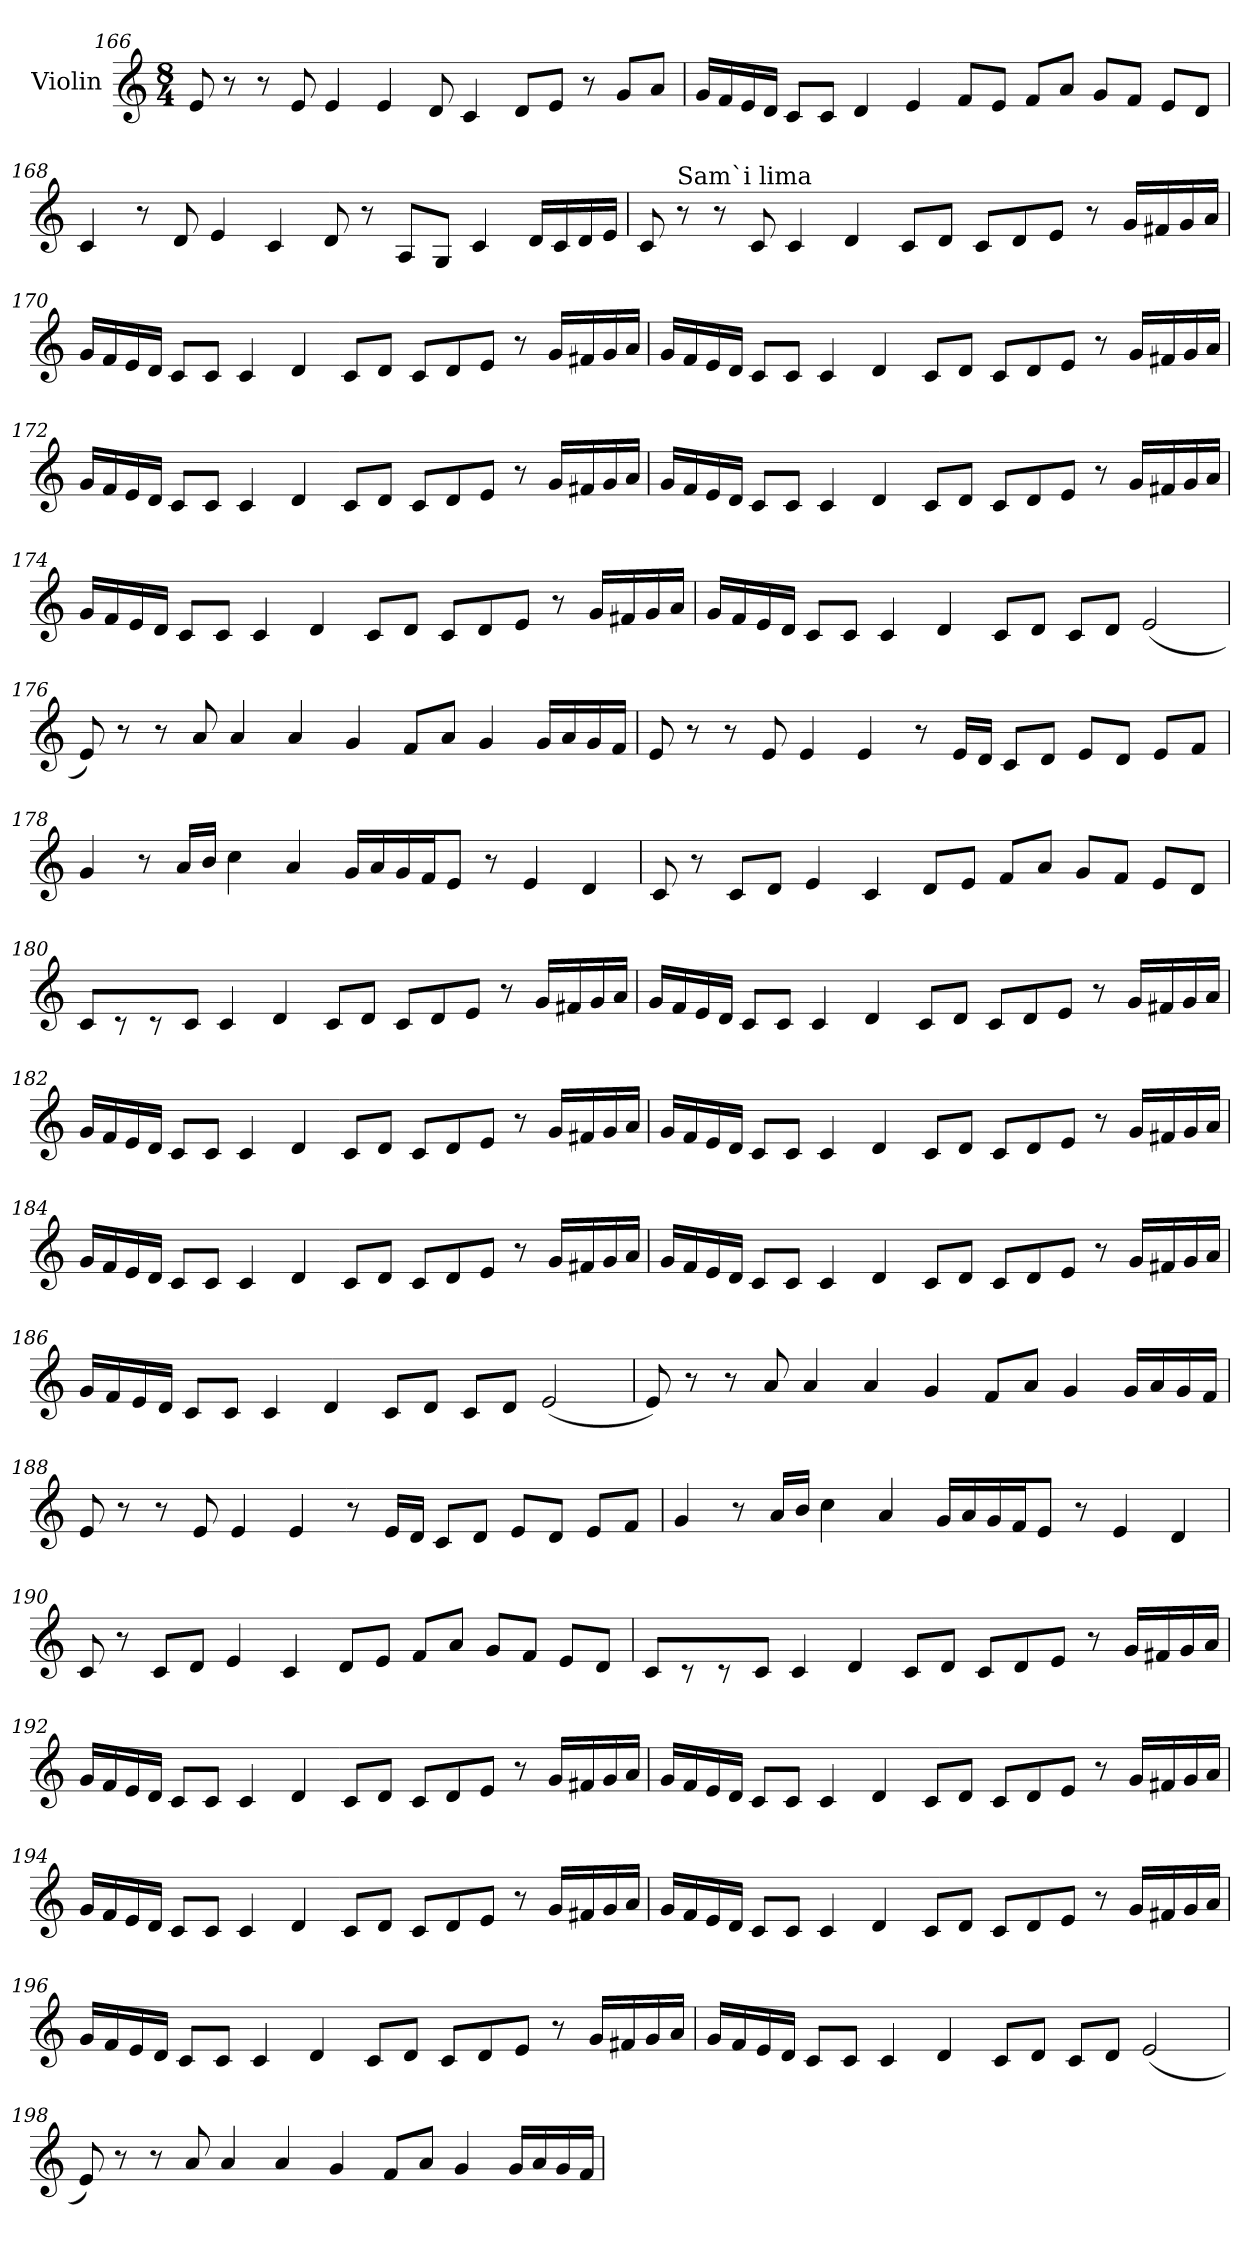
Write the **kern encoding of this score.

**kern
*part1
*staff1
*I"Violin
!!LO:LB:g=z
*clefG2
*k[]
*M8/4
=166
8e/
8r
8r
8e/
4e/
4e/
8d/
4c/
8d/L
8e/J
8r
8g/L
8a/J
=167
16g/LL
16f/
16e/
16d/JJ
8c/L
8c/J
4d/
4e/
8f/L
8e/J
8f/L
8a/J
8g/L
8f/J
8e/L
8d/J
!!LO:LB:g=z
=168
4c/
8r
8d/
4e/
4c/
8d/
8r
8A/L
8G/J
4c/
16d/LL
16c/
16d/
16e/JJ
=169
8c/
!LO:TX:a:t=Sam`i lima
8r
8r
8c/
4c/
4d/
8c/L
8d/J
8c/L
8d/
8e/J
8r
16g/LL
16f#X/
16g/
16a/JJ
!!LO:LB:g=z
=170
16g/LL
16f/
16e/
16d/JJ
8c/L
8c/J
4c/
4d/
8c/L
8d/J
8c/L
8d/
8e/J
8r
16g/LL
16f#X/
16g/
16a/JJ
!!LO:LB:g=z
=171
16g/LL
16f/
16e/
16d/JJ
8c/L
8c/J
4c/
4d/
8c/L
8d/J
8c/L
8d/
8e/J
8r
16g/LL
16f#X/
16g/
16a/JJ
!!LO:PB:g=z
=172
16g/LL
16f/
16e/
16d/JJ
8c/L
8c/J
4c/
4d/
8c/L
8d/J
8c/L
8d/
8e/J
8r
16g/LL
16f#X/
16g/
16a/JJ
!!LO:LB:g=z
=173
16g/LL
16f/
16e/
16d/JJ
8c/L
8c/J
4c/
4d/
8c/L
8d/J
8c/L
8d/
8e/J
8r
16g/LL
16f#X/
16g/
16a/JJ
!!LO:PB:g=z
=174
16g/LL
16f/
16e/
16d/JJ
8c/L
8c/J
4c/
4d/
8c/L
8d/J
8c/L
8d/
8e/J
8r
16g/LL
16f#X/
16g/
16a/JJ
=175
16g/LL
16f/
16e/
16d/JJ
8c/L
8c/J
4c/
4d/
8c/L
8d/J
8c/L
8d/J
(<2e/
!!LO:LB:g=z
=176
8e/)
8r
8r
8a/
4a/
4a/
4g/
8f/L
8a/J
4g/
16g/LL
16a/
16g/
16f/JJ
=177
8e/
8r
8r
8e/
4e/
4e/
8r
16e/LL
16d/JJ
8c/L
8d/J
8e/L
8d/J
8e/L
8f/J
!!LO:LB:g=z
=178
4g/
8r
16a/LL
16b/JJ
4cc\
4a/
16g/LL
16a/
16g/
16f/J
8e/J
8r
4e/
4d/
=179
8c/
8r
8c/L
8d/J
4e/
4c/
8d/L
8e/J
8f/L
8a/J
8g/L
8f/J
8e/L
8d/J
!!LO:LB:g=z
=180
8c/L
8r
8r
8c/J
4c/
4d/
8c/L
8d/J
8c/L
8d/
8e/J
8r
16g/LL
16f#X/
16g/
16a/JJ
=181
16g/LL
16f/
16e/
16d/JJ
8c/L
8c/J
4c/
4d/
8c/L
8d/J
8c/L
8d/
8e/J
8r
16g/LL
16f#X/
16g/
16a/JJ
!!LO:LB:g=z
=182
16g/LL
16f/
16e/
16d/JJ
8c/L
8c/J
4c/
4d/
8c/L
8d/J
8c/L
8d/
8e/J
8r
16g/LL
16f#X/
16g/
16a/JJ
!!LO:LB:g=z
=183
16g/LL
16f/
16e/
16d/JJ
8c/L
8c/J
4c/
4d/
8c/L
8d/J
8c/L
8d/
8e/J
8r
16g/LL
16f#X/
16g/
16a/JJ
!!LO:LB:g=z
=184
16g/LL
16f/
16e/
16d/JJ
8c/L
8c/J
4c/
4d/
8c/L
8d/J
8c/L
8d/
8e/J
8r
16g/LL
16f#X/
16g/
16a/JJ
!!LO:LB:g=z
=185
16g/LL
16f/
16e/
16d/JJ
8c/L
8c/J
4c/
4d/
8c/L
8d/J
8c/L
8d/
8e/J
8r
16g/LL
16f#X/
16g/
16a/JJ
!!LO:PB:g=z
=186
16g/LL
16f/
16e/
16d/JJ
8c/L
8c/J
4c/
4d/
8c/L
8d/J
8c/L
8d/J
(<2e/
=187
8e/)
8r
8r
8a/
4a/
4a/
4g/
8f/L
8a/J
4g/
16g/LL
16a/
16g/
16f/JJ
!!LO:LB:g=z
=188
8e/
8r
8r
8e/
4e/
4e/
8r
16e/LL
16d/JJ
8c/L
8d/J
8e/L
8d/J
8e/L
8f/J
=189
4g/
8r
16a/LL
16b/JJ
4cc\
4a/
16g/LL
16a/
16g/
16f/J
8e/J
8r
4e/
4d/
!!LO:PB:g=z
=190
8c/
8r
8c/L
8d/J
4e/
4c/
8d/L
8e/J
8f/L
8a/J
8g/L
8f/J
8e/L
8d/J
=191
8c/L
8r
8r
8c/J
4c/
4d/
8c/L
8d/J
8c/L
8d/
8e/J
8r
16g/LL
16f#X/
16g/
16a/JJ
!!LO:LB:g=z
=192
16g/LL
16f/
16e/
16d/JJ
8c/L
8c/J
4c/
4d/
8c/L
8d/J
8c/L
8d/
8e/J
8r
16g/LL
16f#X/
16g/
16a/JJ
!!LO:LB:g=z
=193
16g/LL
16f/
16e/
16d/JJ
8c/L
8c/J
4c/
4d/
8c/L
8d/J
8c/L
8d/
8e/J
8r
16g/LL
16f#X/
16g/
16a/JJ
!!LO:LB:g=z
=194
16g/LL
16f/
16e/
16d/JJ
8c/L
8c/J
4c/
4d/
8c/L
8d/J
8c/L
8d/
8e/J
8r
16g/LL
16f#X/
16g/
16a/JJ
!!LO:LB:g=z
=195
16g/LL
16f/
16e/
16d/JJ
8c/L
8c/J
4c/
4d/
8c/L
8d/J
8c/L
8d/
8e/J
8r
16g/LL
16f#X/
16g/
16a/JJ
!!LO:LB:g=z
=196
16g/LL
16f/
16e/
16d/JJ
8c/L
8c/J
4c/
4d/
8c/L
8d/J
8c/L
8d/
8e/J
8r
16g/LL
16f#X/
16g/
16a/JJ
=197
16g/LL
16f/
16e/
16d/JJ
8c/L
8c/J
4c/
4d/
8c/L
8d/J
8c/L
8d/J
(<2e/
!!LO:LB:g=z
=198
8e/)
8r
8r
8a/
4a/
4a/
4g/
8f/L
8a/J
4g/
16g/LL
16a/
16g/
16f/JJ
=
*-
